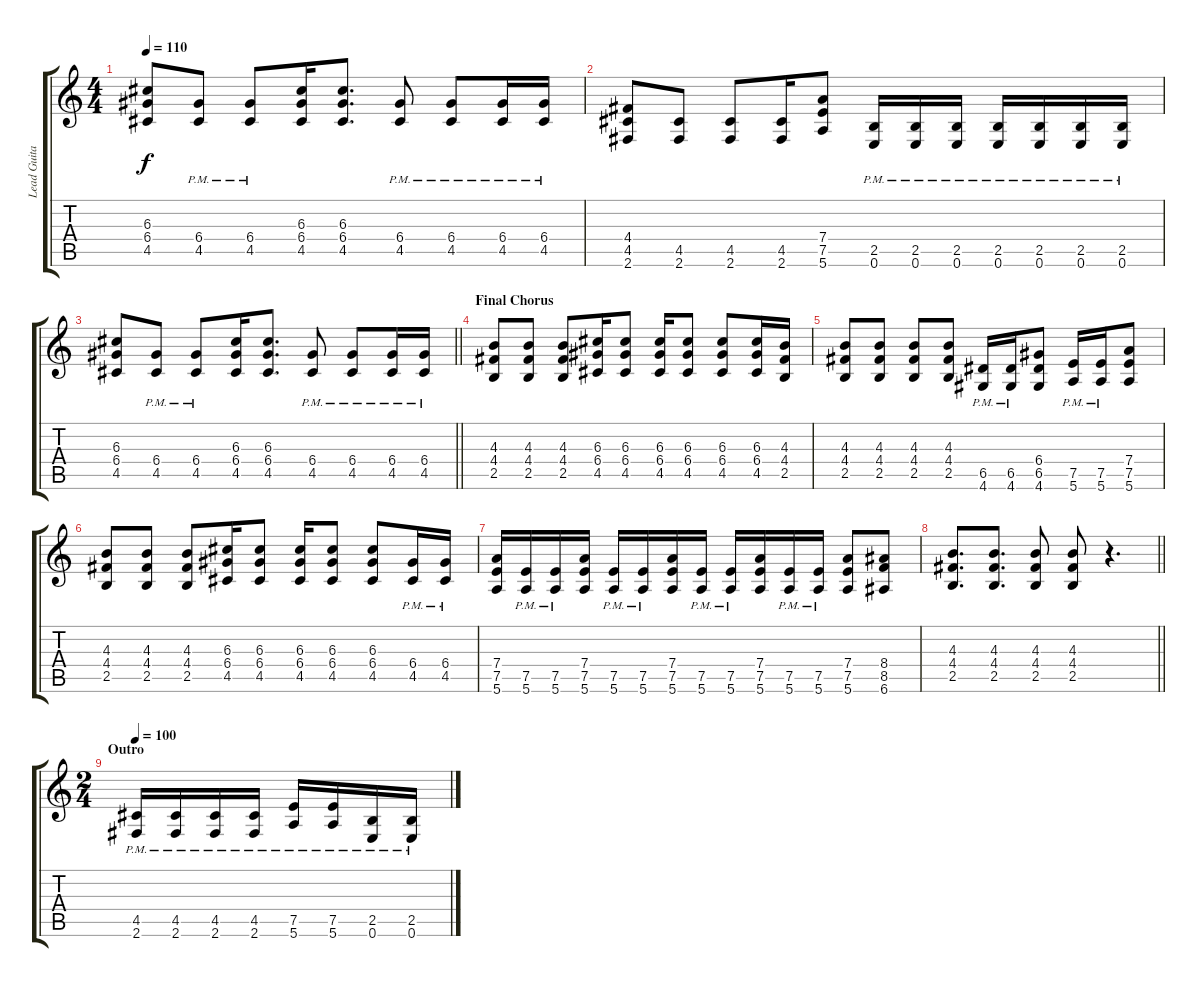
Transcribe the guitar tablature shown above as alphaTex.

\track ("Lead Guitar" "Lead Guita") {instrument overdrivenguitar}
\staff {score tabs}
\tuning (E4 B3 G3 D3 A2 E2) {hide}
\ts (4 4)
\tempo 110
\clef g2
\ks c
(6.3 6.4 4.5).8{dy f} (6.4{pm} 4.5{pm}).8 (6.4{pm} 4.5{pm}).8 (6.3 6.4 4.5).16 (6.3 6.4 4.5).8{d} (6.4{pm} 4.5{pm}).8 (6.4{pm} 4.5{pm}).8 (6.4{pm} 4.5{pm}).16 (6.4{pm} 4.5{pm}).16 |
(4.4 4.5 2.6).8 (4.5 2.6).8 (4.5 2.6).8 (4.5 2.6).16 (7.4 7.5 5.6).8 (2.5{pm} 0.6{pm}).16 (2.5{pm} 0.6{pm}).16 (2.5{pm} 0.6{pm}).16 (2.5{pm} 0.6{pm}).16 (2.5{pm} 0.6{pm}).16 (2.5{pm} 0.6{pm}).16 (2.5{pm} 0.6{pm}).16 |
\barLineRight lightlight
(6.3 6.4 4.5).8 (6.4{pm} 4.5{pm}).8 (6.4{pm} 4.5{pm}).8 (6.3 6.4 4.5).16 (6.3 6.4 4.5).8{d} (6.4{pm} 4.5{pm}).8 (6.4{pm} 4.5{pm}).8 (6.4{pm} 4.5{pm}).16 (6.4{pm} 4.5{pm}).16 |
\section ("" "Final Chorus")
(4.3 4.4 2.5).8 (4.3 4.4 2.5).8 (4.3 4.4 2.5).8 (6.3 6.4 4.5).16 (6.3 6.4 4.5).8 (6.3 6.4 4.5).16 (6.3 6.4 4.5).8 (6.3 6.4 4.5).8 (6.3 6.4 4.5).16 (4.3 4.4 2.5).16 |
(4.3 4.4 2.5).8 (4.3 4.4 2.5).8 (4.3 4.4 2.5).8 (4.3 4.4 2.5).8 (6.5{pm} 4.6{pm}).16 (6.5{pm} 4.6{pm}).16 (6.4 6.5 4.6).8 (7.5{pm} 5.6{pm}).16 (7.5{pm} 5.6{pm}).16 (7.4 7.5 5.6).8 |
(4.3 4.4 2.5).8 (4.3 4.4 2.5).8 (4.3 4.4 2.5).8 (6.3 6.4 4.5).16 (6.3 6.4 4.5).8 (6.3 6.4 4.5).16 (6.3 6.4 4.5).8 (6.3 6.4 4.5).8 (6.4{pm} 4.5{pm}).16 (6.4{pm} 4.5{pm}).16 |
(7.4 7.5 5.6).16 (7.5{pm} 5.6{pm}).16 (7.5{pm} 5.6{pm}).16 (7.4 7.5 5.6).16 (7.5{pm} 5.6{pm}).16 (7.5{pm} 5.6{pm}).16 (7.4 7.5 5.6).16 (7.5{pm} 5.6{pm}).16 (7.5{pm} 5.6{pm}).16 (7.4 7.5 5.6).16 (7.5{pm} 5.6{pm}).16 (7.5{pm} 5.6{pm}).16 (7.4 7.5 5.6).8 (8.4 8.5 6.6).8 |
\barLineRight lightlight
(4.3 4.4 2.5).8{d} (4.3 4.4 2.5).8{d} (4.3 4.4 2.5).8 (4.3 4.4 2.5).8 r.4{d} |
\ts (2 4)
\section ("" "Outro")
\tempo 100
(4.5{pm} 2.6{pm}).16 (4.5{pm} 2.6{pm}).16 (4.5{pm} 2.6{pm}).16 (4.5{pm} 2.6{pm}).16 (7.5{pm} 5.6{pm}).16 (7.5{pm} 5.6{pm}).16 (2.5{pm} 0.6{pm}).16 (2.5{pm} 0.6{pm}).16
